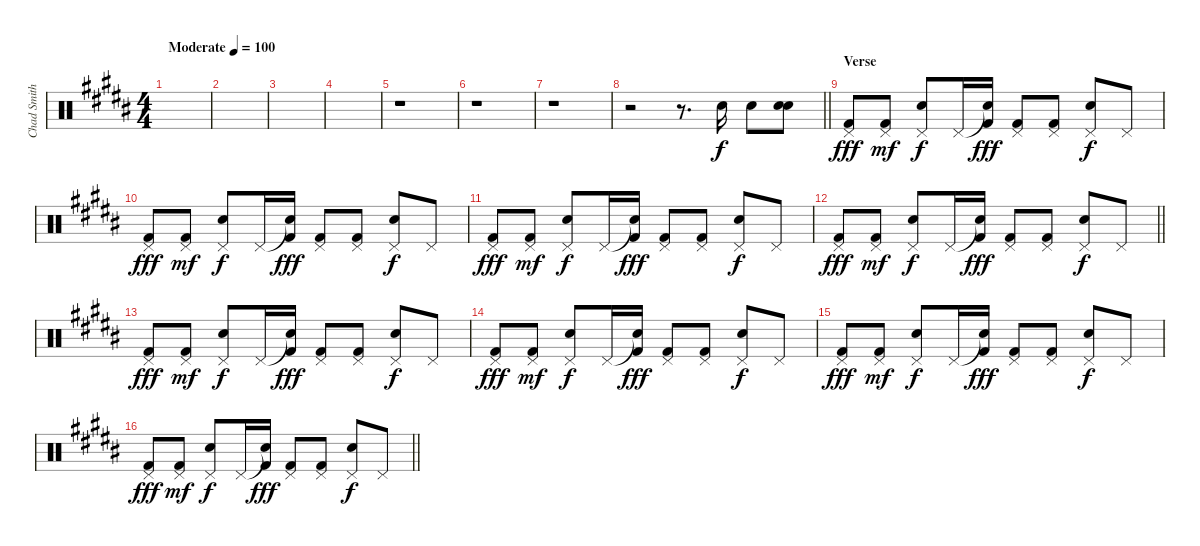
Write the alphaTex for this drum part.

\track ("Chad Smith (Drums)" "Chad Smith") {instrument percussion}
\staff {score}
\articulation defaults
\ts (4 4)
\tempo (100 "Moderate")
\clef neutral
\ks b
|
|
|
|
r.1 |
r.1 |
r.1 |
\barLineRight lightlight
r.2 r.8{d} "Electric Snare (hit)".16 "Electric Snare (hit)".8 ("Snare (hit) 2" "Electric Snare (hit)").8 |
\section ("" "Verse")
("Pedal Hi-Hat (hit)" "Kick (hit) 2").8{dy fff} ("Pedal Hi-Hat (hit)" "Kick (hit) 2").8{dy mf} ("Pedal Hi-Hat (hit)" "Snare (hit) 2").8{dy f} "Pedal Hi-Hat (hit)".16 ("Snare (hit)"{t} "Kick (hit) 2").16{dy fff} ("Pedal Hi-Hat (hit)" "Kick (hit) 2").8 ("Pedal Hi-Hat (hit)" "Kick (hit) 2").8 ("Pedal Hi-Hat (hit)" "Snare (hit) 2").8{dy f} "Pedal Hi-Hat (hit)".8 |
("Pedal Hi-Hat (hit)" "Kick (hit) 2").8{dy fff} ("Pedal Hi-Hat (hit)" "Kick (hit) 2").8{dy mf} ("Pedal Hi-Hat (hit)" "Snare (hit) 2").8{dy f} "Pedal Hi-Hat (hit)".16 ("Snare (hit)"{t} "Kick (hit) 2").16{dy fff} ("Pedal Hi-Hat (hit)" "Kick (hit) 2").8 ("Pedal Hi-Hat (hit)" "Kick (hit) 2").8 ("Pedal Hi-Hat (hit)" "Snare (hit) 2").8{dy f} "Pedal Hi-Hat (hit)".8 |
("Pedal Hi-Hat (hit)" "Kick (hit) 2").8{dy fff} ("Pedal Hi-Hat (hit)" "Kick (hit) 2").8{dy mf} ("Pedal Hi-Hat (hit)" "Snare (hit) 2").8{dy f} "Pedal Hi-Hat (hit)".16 ("Snare (hit)"{t} "Kick (hit) 2").16{dy fff} ("Pedal Hi-Hat (hit)" "Kick (hit) 2").8 ("Pedal Hi-Hat (hit)" "Kick (hit) 2").8 ("Pedal Hi-Hat (hit)" "Snare (hit) 2").8{dy f} "Pedal Hi-Hat (hit)".8 |
\barLineRight lightlight
("Pedal Hi-Hat (hit)" "Kick (hit) 2").8{dy fff} ("Pedal Hi-Hat (hit)" "Kick (hit) 2").8{dy mf} ("Pedal Hi-Hat (hit)" "Snare (hit) 2").8{dy f} "Pedal Hi-Hat (hit)".16 ("Snare (hit)"{t} "Kick (hit) 2").16{dy fff} ("Pedal Hi-Hat (hit)" "Kick (hit) 2").8 ("Pedal Hi-Hat (hit)" "Kick (hit) 2").8 ("Pedal Hi-Hat (hit)" "Snare (hit) 2").8{dy f} "Pedal Hi-Hat (hit)".8 |
("Pedal Hi-Hat (hit)" "Kick (hit) 2").8{dy fff} ("Pedal Hi-Hat (hit)" "Kick (hit) 2").8{dy mf} ("Pedal Hi-Hat (hit)" "Snare (hit) 2").8{dy f} "Pedal Hi-Hat (hit)".16 ("Snare (hit)"{t} "Kick (hit) 2").16{dy fff} ("Pedal Hi-Hat (hit)" "Kick (hit) 2").8 ("Pedal Hi-Hat (hit)" "Kick (hit) 2").8 ("Pedal Hi-Hat (hit)" "Snare (hit) 2").8{dy f} "Pedal Hi-Hat (hit)".8 |
("Pedal Hi-Hat (hit)" "Kick (hit) 2").8{dy fff} ("Pedal Hi-Hat (hit)" "Kick (hit) 2").8{dy mf} ("Pedal Hi-Hat (hit)" "Snare (hit) 2").8{dy f} "Pedal Hi-Hat (hit)".16 ("Snare (hit)"{t} "Kick (hit) 2").16{dy fff} ("Pedal Hi-Hat (hit)" "Kick (hit) 2").8 ("Pedal Hi-Hat (hit)" "Kick (hit) 2").8 ("Pedal Hi-Hat (hit)" "Snare (hit) 2").8{dy f} "Pedal Hi-Hat (hit)".8 |
("Pedal Hi-Hat (hit)" "Kick (hit) 2").8{dy fff} ("Pedal Hi-Hat (hit)" "Kick (hit) 2").8{dy mf} ("Pedal Hi-Hat (hit)" "Snare (hit) 2").8{dy f} "Pedal Hi-Hat (hit)".16 ("Snare (hit)"{t} "Kick (hit) 2").16{dy fff} ("Pedal Hi-Hat (hit)" "Kick (hit) 2").8 ("Pedal Hi-Hat (hit)" "Kick (hit) 2").8 ("Pedal Hi-Hat (hit)" "Snare (hit) 2").8{dy f} "Pedal Hi-Hat (hit)".8 |
\barLineRight lightlight
("Pedal Hi-Hat (hit)" "Kick (hit) 2").8{dy fff} ("Pedal Hi-Hat (hit)" "Kick (hit) 2").8{dy mf} ("Pedal Hi-Hat (hit)" "Snare (hit) 2").8{dy f} "Pedal Hi-Hat (hit)".16 ("Snare (hit)"{t} "Kick (hit) 2").16{dy fff} ("Pedal Hi-Hat (hit)" "Kick (hit) 2").8 ("Pedal Hi-Hat (hit)" "Kick (hit) 2").8 ("Pedal Hi-Hat (hit)" "Snare (hit) 2").8{dy f} "Pedal Hi-Hat (hit)".8
